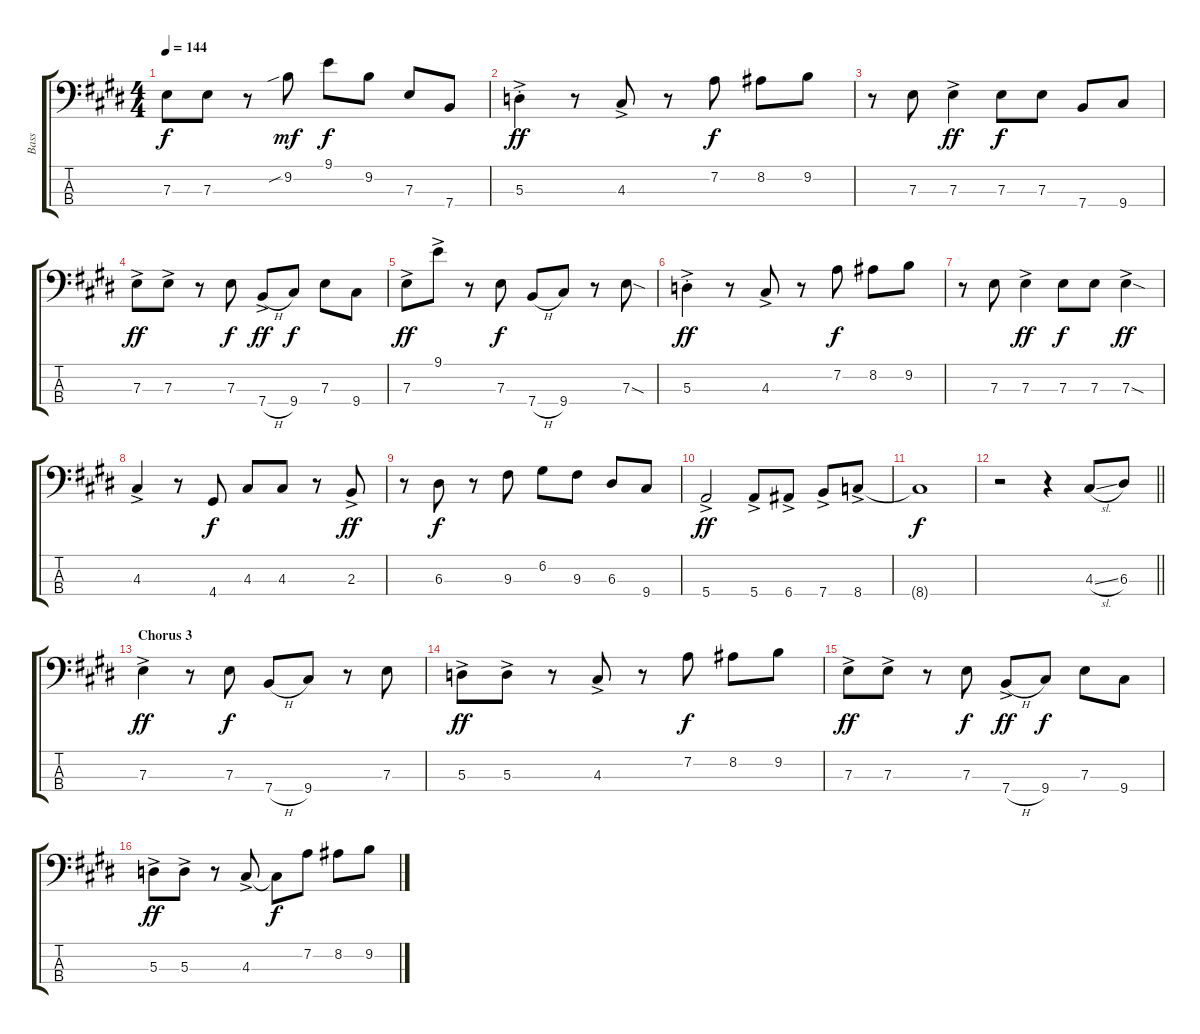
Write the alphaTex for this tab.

\track ("Bass" "Bass") {instrument electricbassfinger}
\staff {score tabs}
\tuning (G2 D2 A1 E1) {hide}
\ts (4 4)
\tempo 144
\clef f4
\ks c#minor
7.3.8{dy f} 7.3.8 r.8 9.2{sib}.8{dy mf} 9.1.8{dy f} 9.2.8 7.3.8 7.4.8 |
5.3{ac st}.4{dy ff} r.8 4.3{ac}.8 r.8 7.2.8{dy f} 8.2.8 9.2.8 |
r.8 7.3.8 7.3{ac}.4{dy ff} 7.3.8{dy f} 7.3.8 7.4.8 9.4.8 |
7.3{ac}.8{dy ff} 7.3{ac}.8 r.8 7.3.8{dy f} 7.4{h ac}.8{dy ff} 9.4.8{dy f} 7.3.8 9.4.8 |
7.3{ac}.8{dy ff} 9.1{ac}.8 r.8 7.3.8{dy f} 7.4{h}.8 9.4.8 r.8 7.3{sod}.8 |
5.3{ac st}.4{dy ff} r.8 4.3{ac}.8 r.8 7.2.8{dy f} 8.2.8 9.2.8 |
r.8 7.3.8 7.3{ac}.4{dy ff} 7.3.8{dy f} 7.3.8 7.3{sod ac}.4{dy ff} |
\ks e
4.3{ac}.4 r.8 4.4.8{dy f} 4.3.8 4.3.8 r.8 2.3{ac}.8{dy ff} |
\ks c#minor
r.8 6.3.8{dy f} r.8 9.3.8 6.2.8 9.3.8 6.3.8 9.4.8 |
5.4{ac}.2{dy ff} 5.4{ac}.8 6.4{ac}.8 7.4{ac}.8 8.4{ac}.8 |
8.4{t}.1{dy f} |
\barLineRight lightlight
r.2 r.4 4.3{sl}.8 6.3.8 |
\section ("" "Chorus 3")
7.3{ac}.4{dy ff} r.8 7.3.8{dy f} 7.4{h}.8 9.4.8 r.8 7.3.8 |
\ks e
5.3{ac}.8{dy ff} 5.3{ac}.8 r.8 4.3{ac}.8 r.8 7.2.8{dy f} 8.2.8 9.2.8 |
\ks c#minor
7.3{ac}.8{dy ff} 7.3{ac}.8 r.8 7.3.8{dy f} 7.4{h ac}.8{dy ff} 9.4.8{dy f} 7.3.8 9.4.8 |
\ks e
5.3{ac}.8{dy ff} 5.3{ac}.8 r.8 4.3{ac}.8 4.3{t}.8{dy f} 7.2.8 8.2.8 9.2.8
